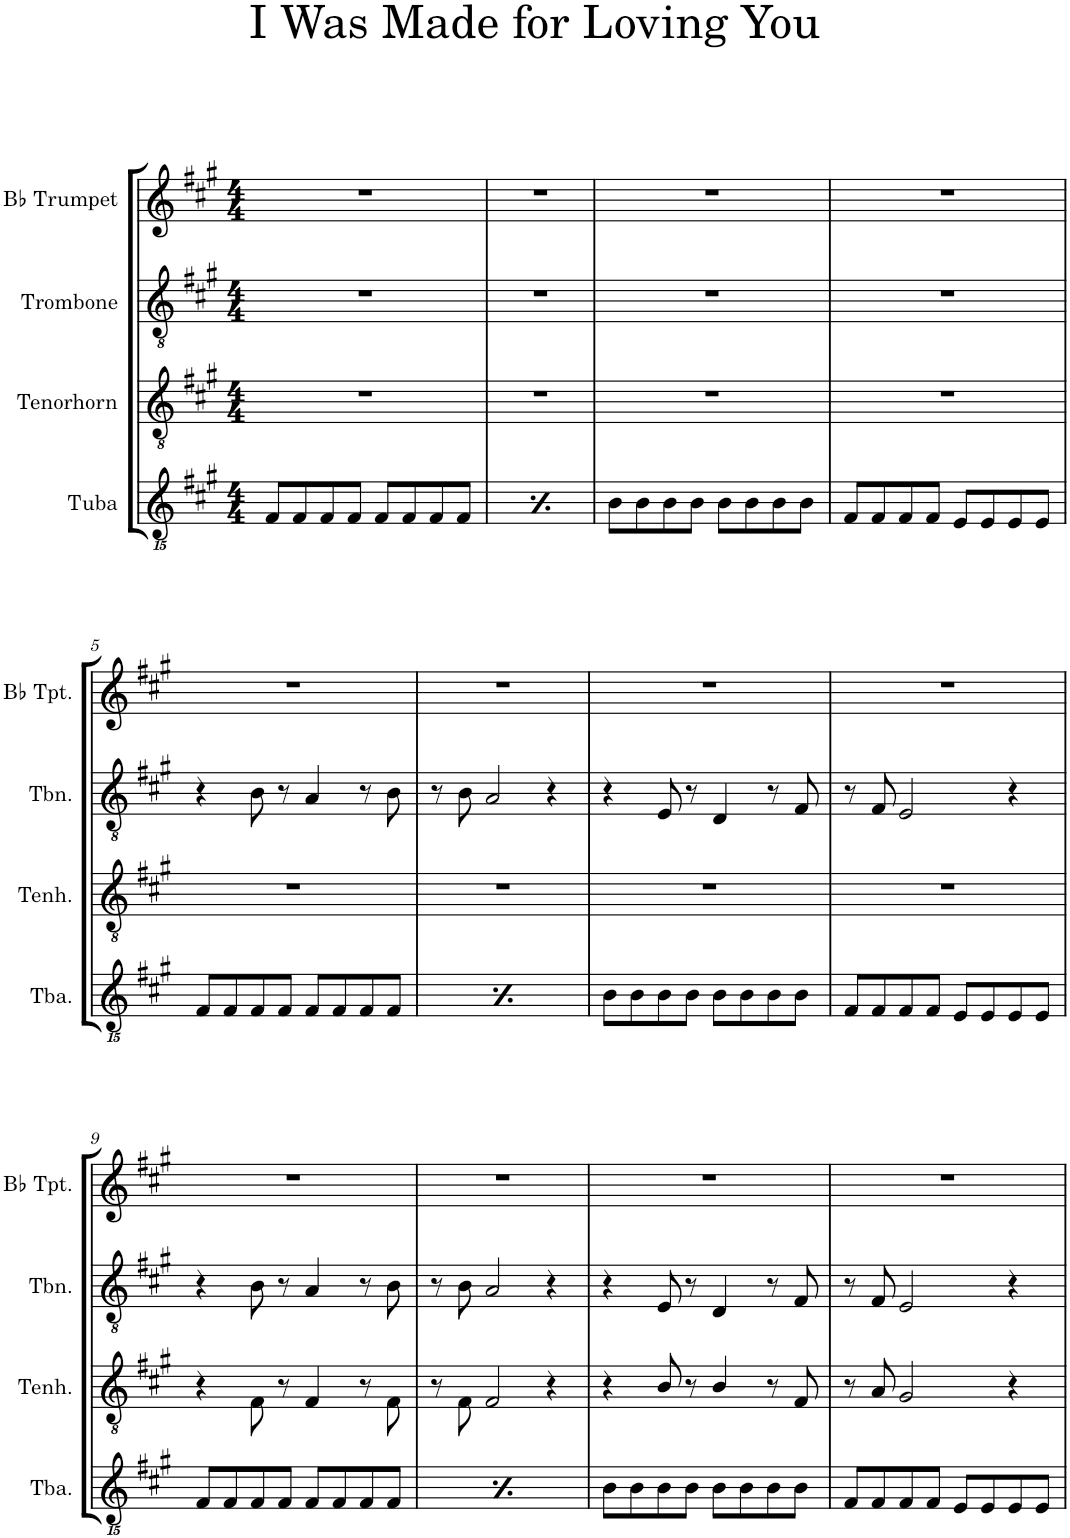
**kern	**kern	**kern	**kern
*part4	*part3	*part2	*part1
*staff4	*staff3	*staff2	*staff1
*I"Tuba	*I"Tenorhorn	*I"Trombone	*I"Bb Trumpet
*I'Tba.	*I'Tenh.	*I'Tbn.	*I'Bb Tpt.
*clefGvv2	*clefGv2	*clefGv2	*clefG2
*Trd1c2	*Trd1c2	*Trd1c2	*Trd1c2
*k[f#c#g#]	*k[f#c#g#]	*k[f#c#g#]	*k[f#c#g#]
*M4/4	*M4/4	*M4/4	*M4/4
=1	=1	=1	=1
8FF#/L	1r	1r	1r
8FF#/	.	.	.
8FF#/	.	.	.
8FF#/J	.	.	.
8FF#/L	.	.	.
8FF#/	.	.	.
8FF#/	.	.	.
8FF#/J	.	.	.
=2	=2	=2	=2
8FF#/L	1r	1r	1r
8FF#/	.	.	.
8FF#/	.	.	.
8FF#/J	.	.	.
8FF#/L	.	.	.
8FF#/	.	.	.
8FF#/	.	.	.
8FF#/J	.	.	.
=3	=3	=3	=3
8BB\L	1r	1r	1r
8BB\	.	.	.
8BB\	.	.	.
8BB\J	.	.	.
8BB\L	.	.	.
8BB\	.	.	.
8BB\	.	.	.
8BB\J	.	.	.
=4	=4	=4	=4
8FF#/L	1r	1r	1r
8FF#/	.	.	.
8FF#/	.	.	.
8FF#/J	.	.	.
8EE/L	.	.	.
8EE/	.	.	.
8EE/	.	.	.
8EE/J	.	.	.
!!LO:LB:g=z
=5	=5	=5	=5
8FF#/L	1r	4r	1r
8FF#/	.	.	.
8FF#/	.	8B\	.
8FF#/J	.	8r	.
8FF#/L	.	4A/	.
8FF#/	.	.	.
8FF#/	.	8r	.
8FF#/J	.	8B\	.
=6	=6	=6	=6
8FF#/L	1r	8r	1r
8FF#/	.	8B\	.
8FF#/	.	2A/	.
8FF#/J	.	.	.
8FF#/L	.	.	.
8FF#/	.	.	.
8FF#/	.	4r	.
8FF#/J	.	.	.
=7	=7	=7	=7
8BB\L	1r	4r	1r
8BB\	.	.	.
8BB\	.	8E/	.
8BB\J	.	8r	.
8BB\L	.	4D/	.
8BB\	.	.	.
8BB\	.	8r	.
8BB\J	.	8F#/	.
=8	=8	=8	=8
8FF#/L	1r	8r	1r
8FF#/	.	8F#/	.
8FF#/	.	2E/	.
8FF#/J	.	.	.
8EE/L	.	.	.
8EE/	.	.	.
8EE/	.	4r	.
8EE/J	.	.	.
!!LO:LB:g=z
=9	=9	=9	=9
8FF#/L	4r	4r	1r
8FF#/	.	.	.
8FF#/	8F#\	8B\	.
8FF#/J	8r	8r	.
8FF#/L	4F#/	4A/	.
8FF#/	.	.	.
8FF#/	8r	8r	.
8FF#/J	8F#\	8B\	.
=10	=10	=10	=10
8FF#/L	8r	8r	1r
8FF#/	8F#\	8B\	.
8FF#/	2F#/	2A/	.
8FF#/J	.	.	.
8FF#/L	.	.	.
8FF#/	.	.	.
8FF#/	4r	4r	.
8FF#/J	.	.	.
=11	=11	=11	=11
8BB\L	4r	4r	1r
8BB\	.	.	.
8BB\	8B/	8E/	.
8BB\J	8r	8r	.
8BB\L	4B/	4D/	.
8BB\	.	.	.
8BB\	8r	8r	.
8BB\J	8F#/	8F#/	.
=12	=12	=12	=12
8FF#/L	8r	8r	1r
8FF#/	8A/	8F#/	.
8FF#/	2G#/	2E/	.
8FF#/J	.	.	.
8EE/L	.	.	.
8EE/	.	.	.
8EE/	4r	4r	.
8EE/J	.	.	.
=	=	=	=
*-	*-	*-	*-
